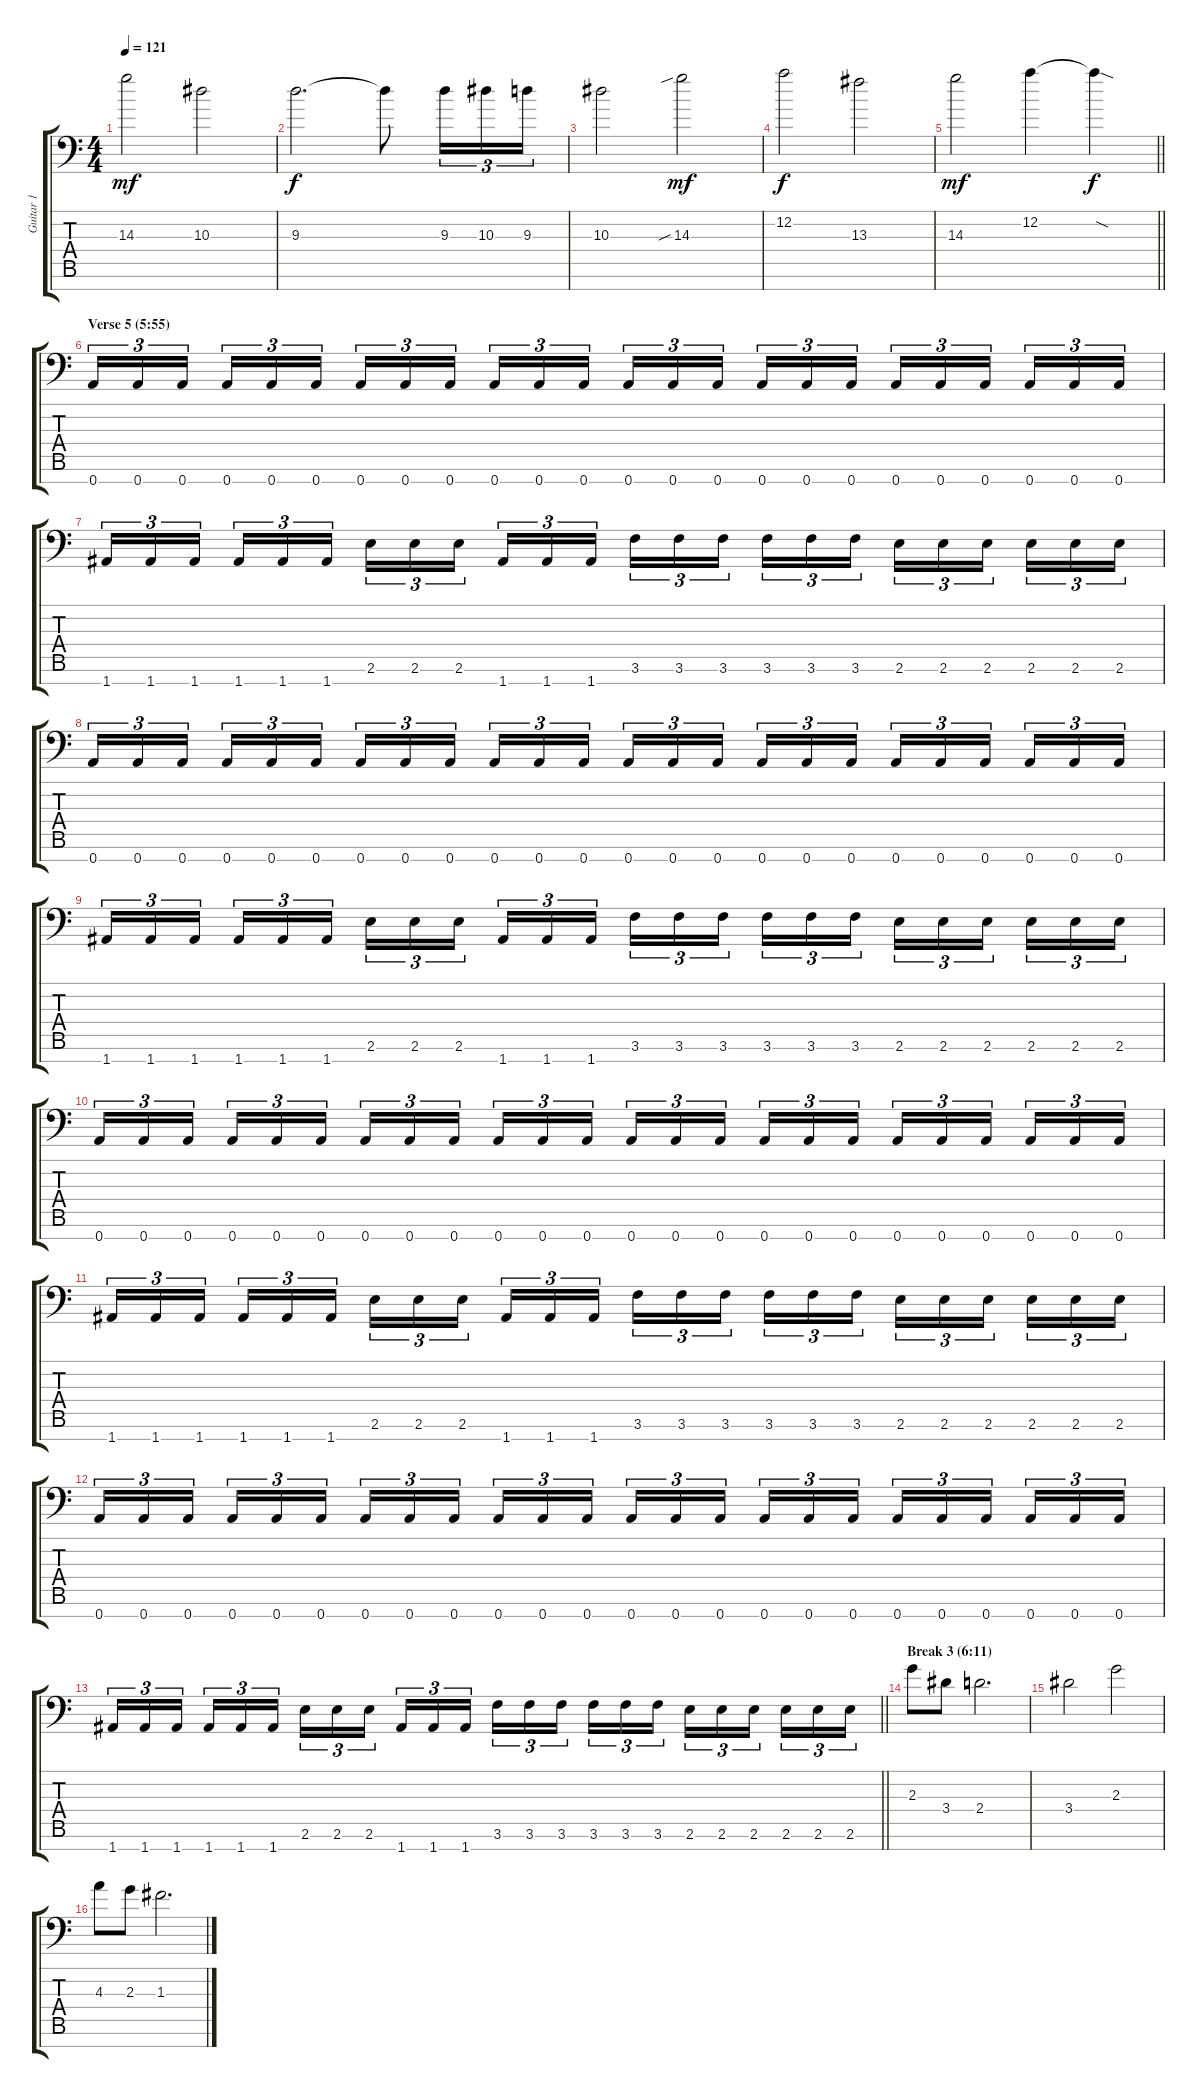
\track ("Guitar 1" "Guitar 1") {instrument distortionguitar}
\staff {score tabs}
\tuning (D4 A3 F3 C3 G2 D2 A1) {hide}
\ts (4 4)
\tempo 121
\clef f4
\ks c
14.3.2{dy mf} 10.3.2 |
9.3.2{d dy f} 9.3{t}.8 9.3.16{tu (3 2)} 10.3.16{tu (3 2)} 9.3.16{tu (3 2)} |
10.3.2 14.3{sib}.2{dy mf} |
12.2.2{dy f} 13.3.2 |
\barLineRight lightlight
14.3.2{dy mf} 12.2.4 12.2{sod t}.4{dy f} |
\section ("" "Verse 5 (5:55)")
0.7.16{tu (3 2) balance 3} 0.7.16{tu (3 2)} 0.7.16{tu (3 2) beam splitsecondary} 0.7.16{tu (3 2)} 0.7.16{tu (3 2)} 0.7.16{tu (3 2)} 0.7.16{tu (3 2)} 0.7.16{tu (3 2)} 0.7.16{tu (3 2) beam splitsecondary} 0.7.16{tu (3 2)} 0.7.16{tu (3 2)} 0.7.16{tu (3 2)} 0.7.16{tu (3 2)} 0.7.16{tu (3 2)} 0.7.16{tu (3 2) beam splitsecondary} 0.7.16{tu (3 2)} 0.7.16{tu (3 2)} 0.7.16{tu (3 2)} 0.7.16{tu (3 2)} 0.7.16{tu (3 2)} 0.7.16{tu (3 2) beam splitsecondary} 0.7.16{tu (3 2)} 0.7.16{tu (3 2)} 0.7.16{tu (3 2)} |
1.7.16{tu (3 2)} 1.7.16{tu (3 2)} 1.7.16{tu (3 2) beam splitsecondary} 1.7.16{tu (3 2)} 1.7.16{tu (3 2)} 1.7.16{tu (3 2)} 2.6.16{tu (3 2)} 2.6.16{tu (3 2)} 2.6.16{tu (3 2) beam splitsecondary} 1.7.16{tu (3 2)} 1.7.16{tu (3 2)} 1.7.16{tu (3 2)} 3.6.16{tu (3 2)} 3.6.16{tu (3 2)} 3.6.16{tu (3 2) beam splitsecondary} 3.6.16{tu (3 2)} 3.6.16{tu (3 2)} 3.6.16{tu (3 2)} 2.6.16{tu (3 2)} 2.6.16{tu (3 2)} 2.6.16{tu (3 2) beam splitsecondary} 2.6.16{tu (3 2)} 2.6.16{tu (3 2)} 2.6.16{tu (3 2)} |
0.7.16{tu (3 2)} 0.7.16{tu (3 2)} 0.7.16{tu (3 2) beam splitsecondary} 0.7.16{tu (3 2)} 0.7.16{tu (3 2)} 0.7.16{tu (3 2)} 0.7.16{tu (3 2)} 0.7.16{tu (3 2)} 0.7.16{tu (3 2) beam splitsecondary} 0.7.16{tu (3 2)} 0.7.16{tu (3 2)} 0.7.16{tu (3 2)} 0.7.16{tu (3 2)} 0.7.16{tu (3 2)} 0.7.16{tu (3 2) beam splitsecondary} 0.7.16{tu (3 2)} 0.7.16{tu (3 2)} 0.7.16{tu (3 2)} 0.7.16{tu (3 2)} 0.7.16{tu (3 2)} 0.7.16{tu (3 2) beam splitsecondary} 0.7.16{tu (3 2)} 0.7.16{tu (3 2)} 0.7.16{tu (3 2)} |
1.7.16{tu (3 2)} 1.7.16{tu (3 2)} 1.7.16{tu (3 2) beam splitsecondary} 1.7.16{tu (3 2)} 1.7.16{tu (3 2)} 1.7.16{tu (3 2)} 2.6.16{tu (3 2)} 2.6.16{tu (3 2)} 2.6.16{tu (3 2) beam splitsecondary} 1.7.16{tu (3 2)} 1.7.16{tu (3 2)} 1.7.16{tu (3 2)} 3.6.16{tu (3 2)} 3.6.16{tu (3 2)} 3.6.16{tu (3 2) beam splitsecondary} 3.6.16{tu (3 2)} 3.6.16{tu (3 2)} 3.6.16{tu (3 2)} 2.6.16{tu (3 2)} 2.6.16{tu (3 2)} 2.6.16{tu (3 2) beam splitsecondary} 2.6.16{tu (3 2)} 2.6.16{tu (3 2)} 2.6.16{tu (3 2)} |
0.7.16{tu (3 2)} 0.7.16{tu (3 2)} 0.7.16{tu (3 2) beam splitsecondary} 0.7.16{tu (3 2)} 0.7.16{tu (3 2)} 0.7.16{tu (3 2)} 0.7.16{tu (3 2)} 0.7.16{tu (3 2)} 0.7.16{tu (3 2) beam splitsecondary} 0.7.16{tu (3 2)} 0.7.16{tu (3 2)} 0.7.16{tu (3 2)} 0.7.16{tu (3 2)} 0.7.16{tu (3 2)} 0.7.16{tu (3 2) beam splitsecondary} 0.7.16{tu (3 2)} 0.7.16{tu (3 2)} 0.7.16{tu (3 2)} 0.7.16{tu (3 2)} 0.7.16{tu (3 2)} 0.7.16{tu (3 2) beam splitsecondary} 0.7.16{tu (3 2)} 0.7.16{tu (3 2)} 0.7.16{tu (3 2)} |
1.7.16{tu (3 2)} 1.7.16{tu (3 2)} 1.7.16{tu (3 2) beam splitsecondary} 1.7.16{tu (3 2)} 1.7.16{tu (3 2)} 1.7.16{tu (3 2)} 2.6.16{tu (3 2)} 2.6.16{tu (3 2)} 2.6.16{tu (3 2) beam splitsecondary} 1.7.16{tu (3 2)} 1.7.16{tu (3 2)} 1.7.16{tu (3 2)} 3.6.16{tu (3 2)} 3.6.16{tu (3 2)} 3.6.16{tu (3 2) beam splitsecondary} 3.6.16{tu (3 2)} 3.6.16{tu (3 2)} 3.6.16{tu (3 2)} 2.6.16{tu (3 2)} 2.6.16{tu (3 2)} 2.6.16{tu (3 2) beam splitsecondary} 2.6.16{tu (3 2)} 2.6.16{tu (3 2)} 2.6.16{tu (3 2)} |
0.7.16{tu (3 2)} 0.7.16{tu (3 2)} 0.7.16{tu (3 2) beam splitsecondary} 0.7.16{tu (3 2)} 0.7.16{tu (3 2)} 0.7.16{tu (3 2)} 0.7.16{tu (3 2)} 0.7.16{tu (3 2)} 0.7.16{tu (3 2) beam splitsecondary} 0.7.16{tu (3 2)} 0.7.16{tu (3 2)} 0.7.16{tu (3 2)} 0.7.16{tu (3 2)} 0.7.16{tu (3 2)} 0.7.16{tu (3 2) beam splitsecondary} 0.7.16{tu (3 2)} 0.7.16{tu (3 2)} 0.7.16{tu (3 2)} 0.7.16{tu (3 2)} 0.7.16{tu (3 2)} 0.7.16{tu (3 2) beam splitsecondary} 0.7.16{tu (3 2)} 0.7.16{tu (3 2)} 0.7.16{tu (3 2)} |
\barLineRight lightlight
1.7.16{tu (3 2)} 1.7.16{tu (3 2)} 1.7.16{tu (3 2) beam splitsecondary} 1.7.16{tu (3 2)} 1.7.16{tu (3 2)} 1.7.16{tu (3 2)} 2.6.16{tu (3 2)} 2.6.16{tu (3 2)} 2.6.16{tu (3 2) beam splitsecondary} 1.7.16{tu (3 2)} 1.7.16{tu (3 2)} 1.7.16{tu (3 2)} 3.6.16{tu (3 2)} 3.6.16{tu (3 2)} 3.6.16{tu (3 2) beam splitsecondary} 3.6.16{tu (3 2)} 3.6.16{tu (3 2)} 3.6.16{tu (3 2)} 2.6.16{tu (3 2)} 2.6.16{tu (3 2)} 2.6.16{tu (3 2) beam splitsecondary} 2.6.16{tu (3 2)} 2.6.16{tu (3 2)} 2.6.16{tu (3 2)} |
\section ("" "Break 3 (6:11)")
2.3.8{volume 12} 3.4.8 2.4.2{d} |
3.4.2 2.3.2 |
4.3.8 2.3.8 1.3.2{d}
